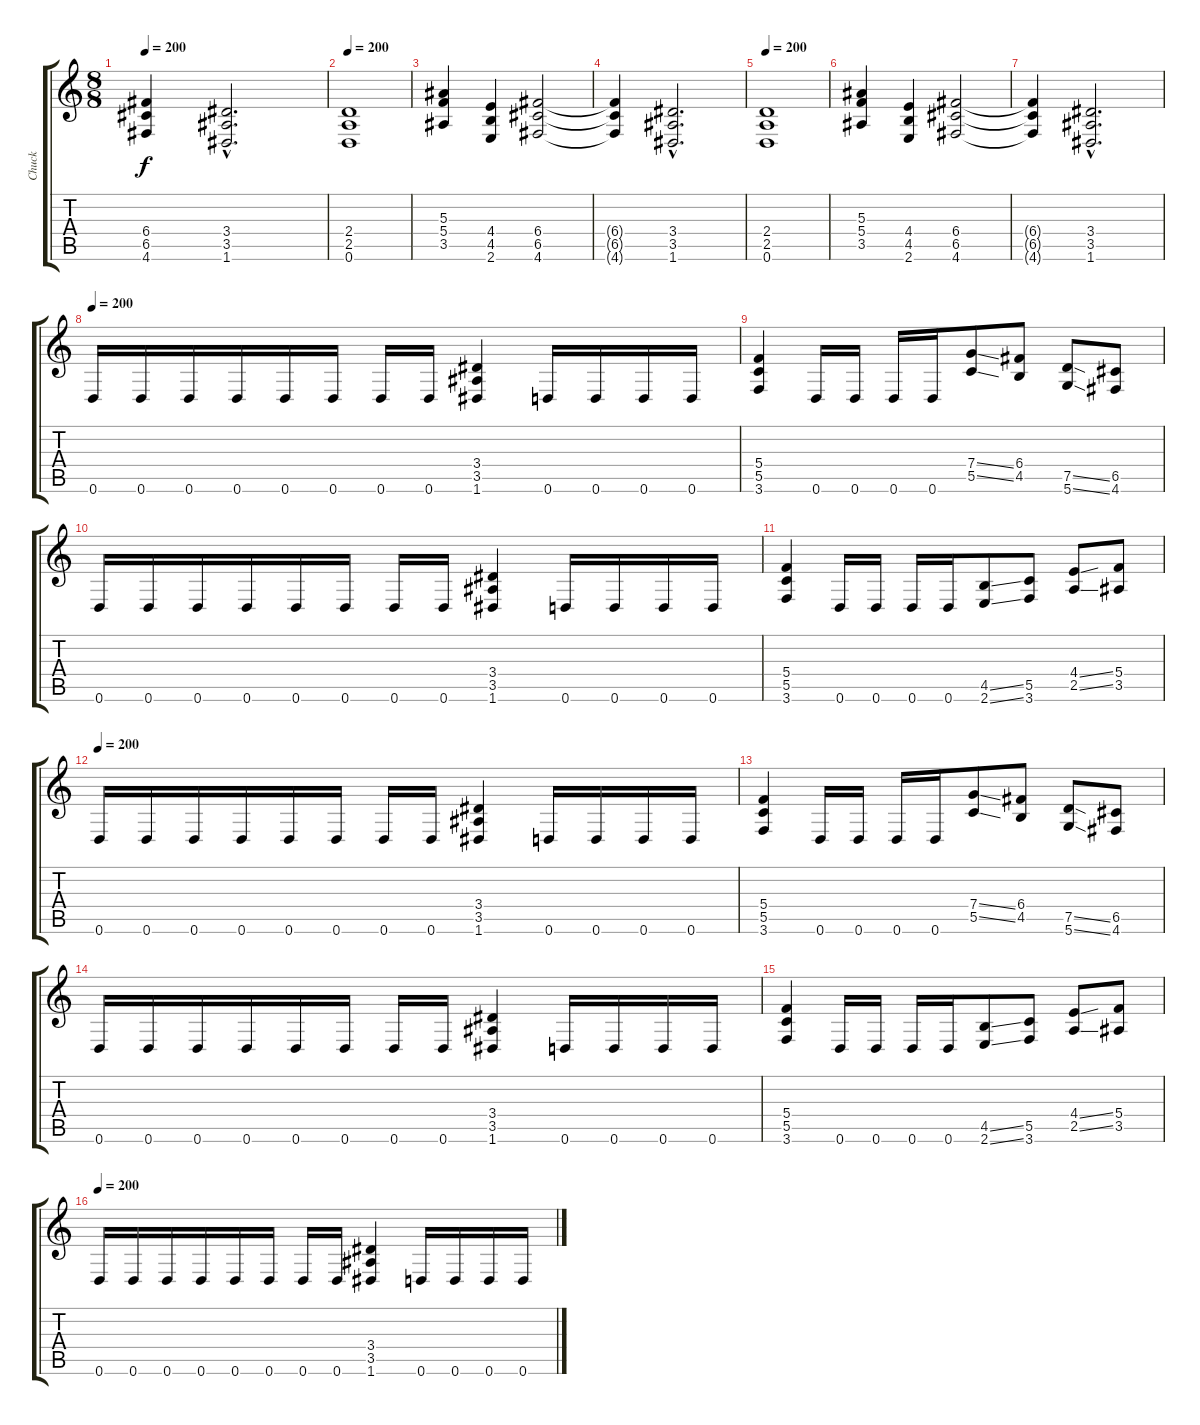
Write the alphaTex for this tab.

\track ("Chuck" "Chuck") {instrument distortionguitar}
\staff {score tabs}
\tuning (D4 A3 F3 C3 G2 D2) {hide}
\ts (8 8)
\tempo 200
\clef g2
\ks c
(6.4{t} 6.5{t} 4.6{t}).4{dy f} (3.4{hac} 3.5{hac} 1.6{hac}).2{d} |
\tempo 200
(2.4 2.5 0.6).1 |
(5.3 5.4 3.5).4 (4.4 4.5 2.6).4 (6.4 6.5 4.6).2 |
(6.4{t} 6.5{t} 4.6{t}).4 (3.4{hac} 3.5{hac} 1.6{hac}).2{d} |
\tempo 200
(2.4 2.5 0.6).1 |
(5.3 5.4 3.5).4 (4.4 4.5 2.6).4 (6.4 6.5 4.6).2 |
(6.4{t} 6.5{t} 4.6{t}).4 (3.4{hac} 3.5{hac} 1.6{hac}).2{d} |
\tempo 200
0.6.16 0.6.16 0.6.16 0.6.16 0.6.16 0.6.16 0.6.16 0.6.16 (3.4 3.5 1.6).4 0.6.16 0.6.16 0.6.16 0.6.16 |
(5.4 5.5 3.6).4 0.6.16 0.6.16 0.6.16 0.6.16 (7.4{ss} 5.5{ss}).8 (6.4 4.5).8 (7.5{ss} 5.6{ss}).8 (6.5 4.6).8 |
0.6.16 0.6.16 0.6.16 0.6.16 0.6.16 0.6.16 0.6.16 0.6.16 (3.4 3.5 1.6).4 0.6.16 0.6.16 0.6.16 0.6.16 |
(5.4 5.5 3.6).4 0.6.16 0.6.16 0.6.16 0.6.16 (4.5{ss} 2.6{ss}).8 (5.5 3.6).8 (4.4{ss} 2.5{ss}).8 (5.4 3.5).8 |
\tempo 200
0.6.16 0.6.16 0.6.16 0.6.16 0.6.16 0.6.16 0.6.16 0.6.16 (3.4 3.5 1.6).4 0.6.16 0.6.16 0.6.16 0.6.16 |
(5.4 5.5 3.6).4 0.6.16 0.6.16 0.6.16 0.6.16 (7.4{ss} 5.5{ss}).8 (6.4 4.5).8 (7.5{ss} 5.6{ss}).8 (6.5 4.6).8 |
0.6.16 0.6.16 0.6.16 0.6.16 0.6.16 0.6.16 0.6.16 0.6.16 (3.4 3.5 1.6).4 0.6.16 0.6.16 0.6.16 0.6.16 |
(5.4 5.5 3.6).4 0.6.16 0.6.16 0.6.16 0.6.16 (4.5{ss} 2.6{ss}).8 (5.5 3.6).8 (4.4{ss} 2.5{ss}).8 (5.4 3.5).8 |
\tempo 200
0.6.16 0.6.16 0.6.16 0.6.16 0.6.16 0.6.16 0.6.16 0.6.16 (3.4 3.5 1.6).4 0.6.16 0.6.16 0.6.16 0.6.16
